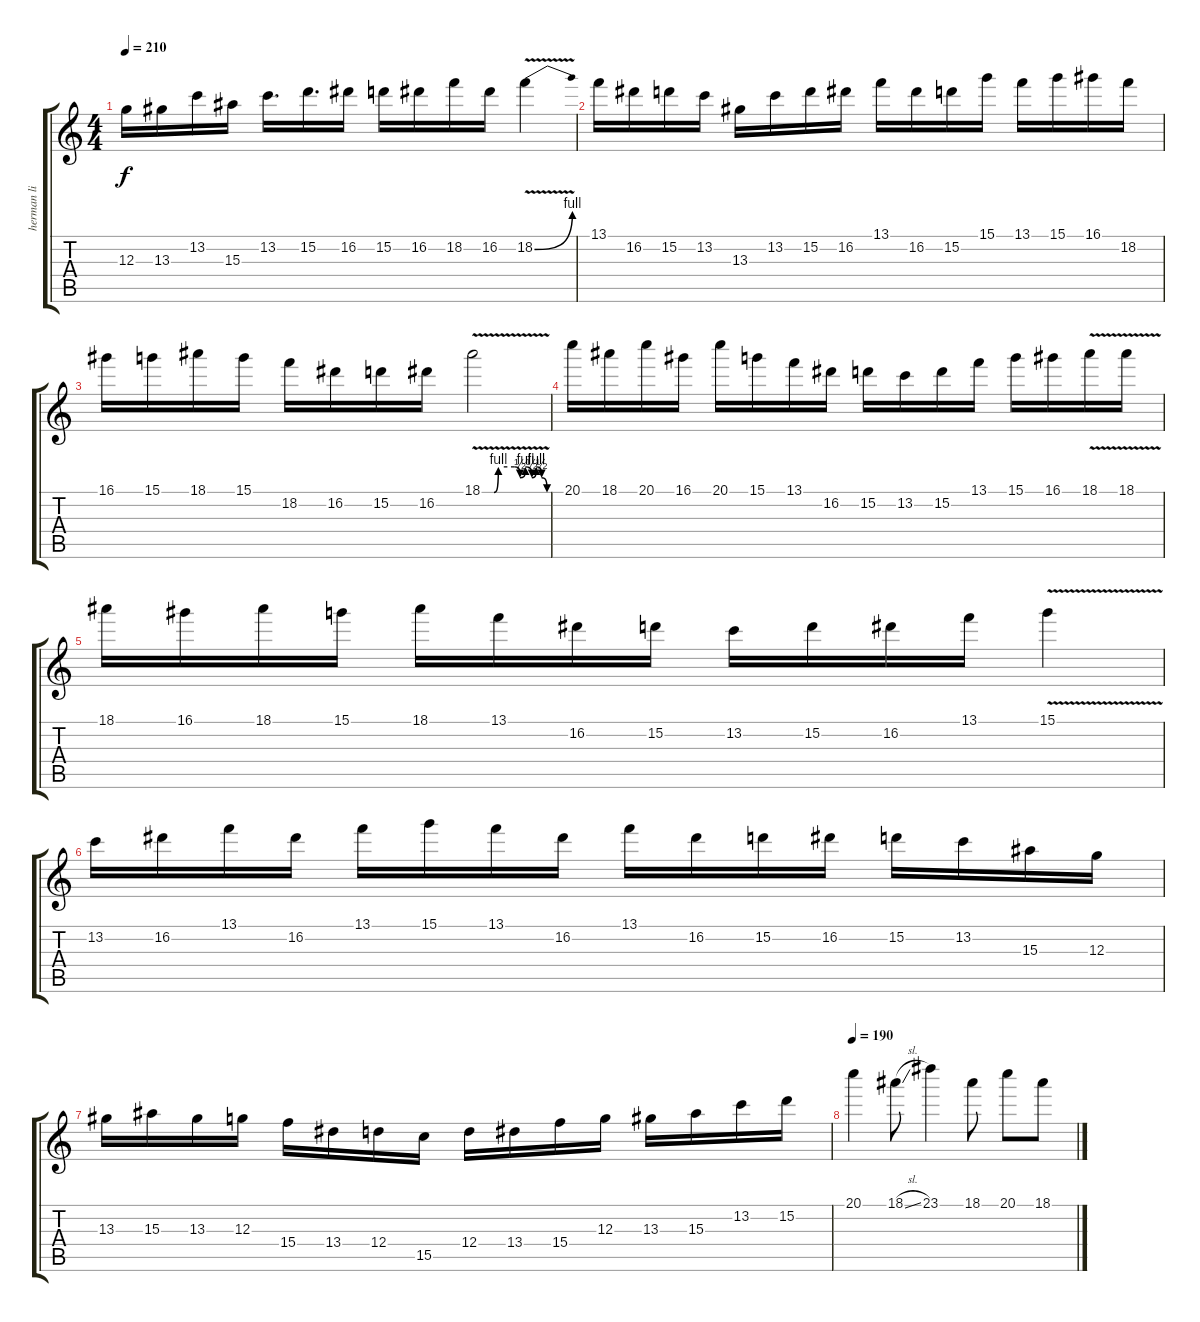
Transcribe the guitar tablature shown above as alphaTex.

\track ("herman li lead" "herman li ") {instrument distortionguitar}
\staff {score tabs}
\tuning (E4 B3 G3 D3 A2 E2) {hide}
\ts (4 4)
\tempo 210
\clef g2
\ks aminor
12.3.16{dy f} 13.3.16 13.2.16 15.3.16 13.2.16{d} 15.2.16{d} 16.2.16 15.2.16 16.2.16 18.2.16 16.2.16 18.2{be (bend 0 0 60 4) v}.4 |
13.1.16 16.2.16 15.2.16 13.2.16 13.3.16 13.2.16 15.2.16 16.2.16 13.1.16 16.2.16 15.2.16 15.1.16 13.1.16 15.1.16 16.1.16 18.2.16 |
16.1.16 15.1.16 18.1.16 15.1.16 18.2.16 16.2.16 15.2.16 16.2.16 18.1{be (custom 0 0 11 0 15 4 30 4 35 2 40 4 46 2 50 4 55 2 60 0) v}.2 |
20.1.16 18.1.16 20.1.16 16.1.16 20.1.16 15.1.16 13.1.16 16.2.16 15.2.16 13.2.16 15.2.16 13.1.16 15.1.16 16.1.16 18.1{v}.16 18.1{v}.16 |
18.1.16 16.1.16 18.1.16 15.1.16 18.1.16 13.1.16 16.2.16 15.2.16 13.2.16 15.2.16 16.2.16 13.1.16 15.1{v}.4 |
13.2.16 16.2.16 13.1.16 16.2.16 13.1.16 15.1.16 13.1.16 16.2.16 13.1.16 16.2.16 15.2.16 16.2.16 15.2.16 13.2.16 15.3.16 12.3.16 |
13.3.16 15.3.16 13.3.16 12.3.16 15.4.16 13.4.16 12.4.16 15.5.16 12.4.16 13.4.16 15.4.16 12.3.16 13.3.16 15.3.16 13.2.16 15.2.16 |
\tempo 190
20.1.4 18.1{sl}.8 23.1.4 18.1.8 20.1.8 18.1.8
